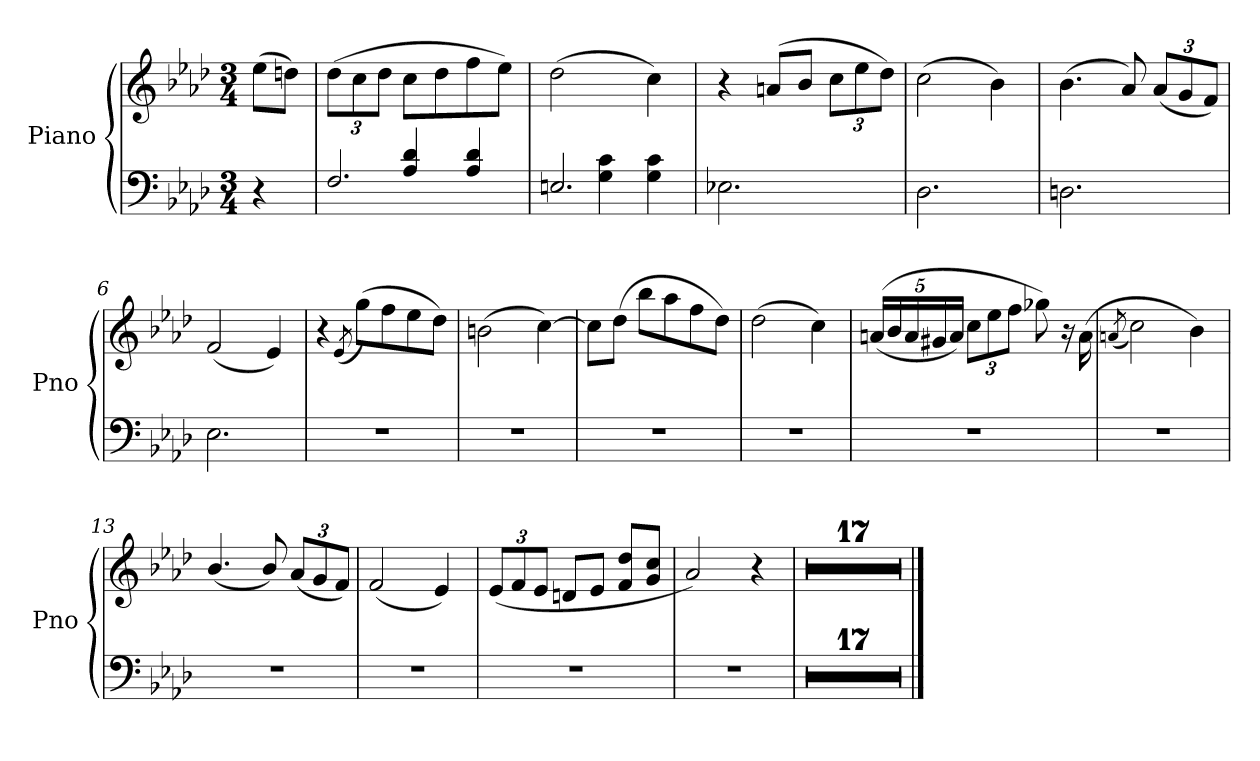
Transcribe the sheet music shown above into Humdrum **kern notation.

**kern	**kern
*part1	*part1
*staff2	*staff1
*I"Piano	*
*I'Pno	*
*clefF4	*clefG2
*k[b-e-a-d-]	*k[b-e-a-d-]
*A-:	*A-:
*M3/4	*M3/4
=	=
4r	(8ee-\L
.	8ddn\J)
=1	=1
*^	*
*	*	*Xbrackettup
2.F/	4ryy	(12dd-\L
.	.	12cc\
.	.	12dd-\J
.	4A-/ 4d-/	8cc\L
.	.	8dd-\
.	4A-/ 4d-/	8ff\
.	.	8ee-\J)
=2	=2	=2
2.En/	4ryy	(2dd-\
.	4G\ 4c\	.
.	4G\ 4c\	4cc\)
*v	*v	*
=3	=3
2.E-X\	4r
.	(8an/L
.	8b-/J
.	12cc\L
.	12ee-\
.	12dd-\J)
=4	=4
2.D-\	(2cc\
.	4b-\)
=5	=5
2.Dn\	(4.b-\
.	8a-/)
.	(12a-/L
.	12g/
.	12f/J)
=6	=6
2.E-\	(2f/
.	4e-/)
=7	=7
2.r	4r
.	(8qe-/
.	(8gg\L)
.	8ff\
.	8ee-\
.	8dd-\J)
=8	=8
2.r	(2bn\
.	[4cc\)
!!LO:LB:g=z
=9	=9
2.r	8cc\L]
.	(8dd-\J
.	8bb-\L
.	8aa-\
.	8ff\
.	8dd-\J)
=10	=10
2.r	(2dd-\
.	4cc\)
=11	=11
2.r	((20an/LL
.	20b-/
.	20a/
.	20g#X/
.	20a/JJ)
.	12cc\L
.	12ee-\
.	12ff\J
.	8gg-X\)
.	16r
.	(16a\
=12	=12
.	(8qan/
2.r	2cc\)
.	4b-\)
=13	=13
2.r	(4.b-/
.	8b-/)
.	(12a-/L
.	12g/
.	12f/J)
=14	=14
2.r	(2f/
.	4e-/)
=15	=15
2.r	(12e-/L
.	12f/
.	12e-/J
.	8dn/L
.	8e-/J
.	8f/ 8dd-/L
.	8g/ 8cc/J
=16	=16
2.r	2a-/)
.	4r
=17	=17
2.r	2.r
!!LO:LB:g=z
=18	=18
2.r	2.r
=19	=19
2.r	2.r
=20	=20
2.r	2.r
=21	=21
2.r	2.r
=22	=22
2.r	2.r
=23	=23
2.r	2.r
=24	=24
2.r	2.r
=25	=25
2.r	2.r
=26	=26
2.r	2.r
=27	=27
2.r	2.r
=28	=28
2.r	2.r
=29	=29
2.r	2.r
=30	=30
2.r	2.r
=31	=31
2.r	2.r
=32	=32
2.r	2.r
=33	=33
2.r	2.r
==	==
*-	*-
